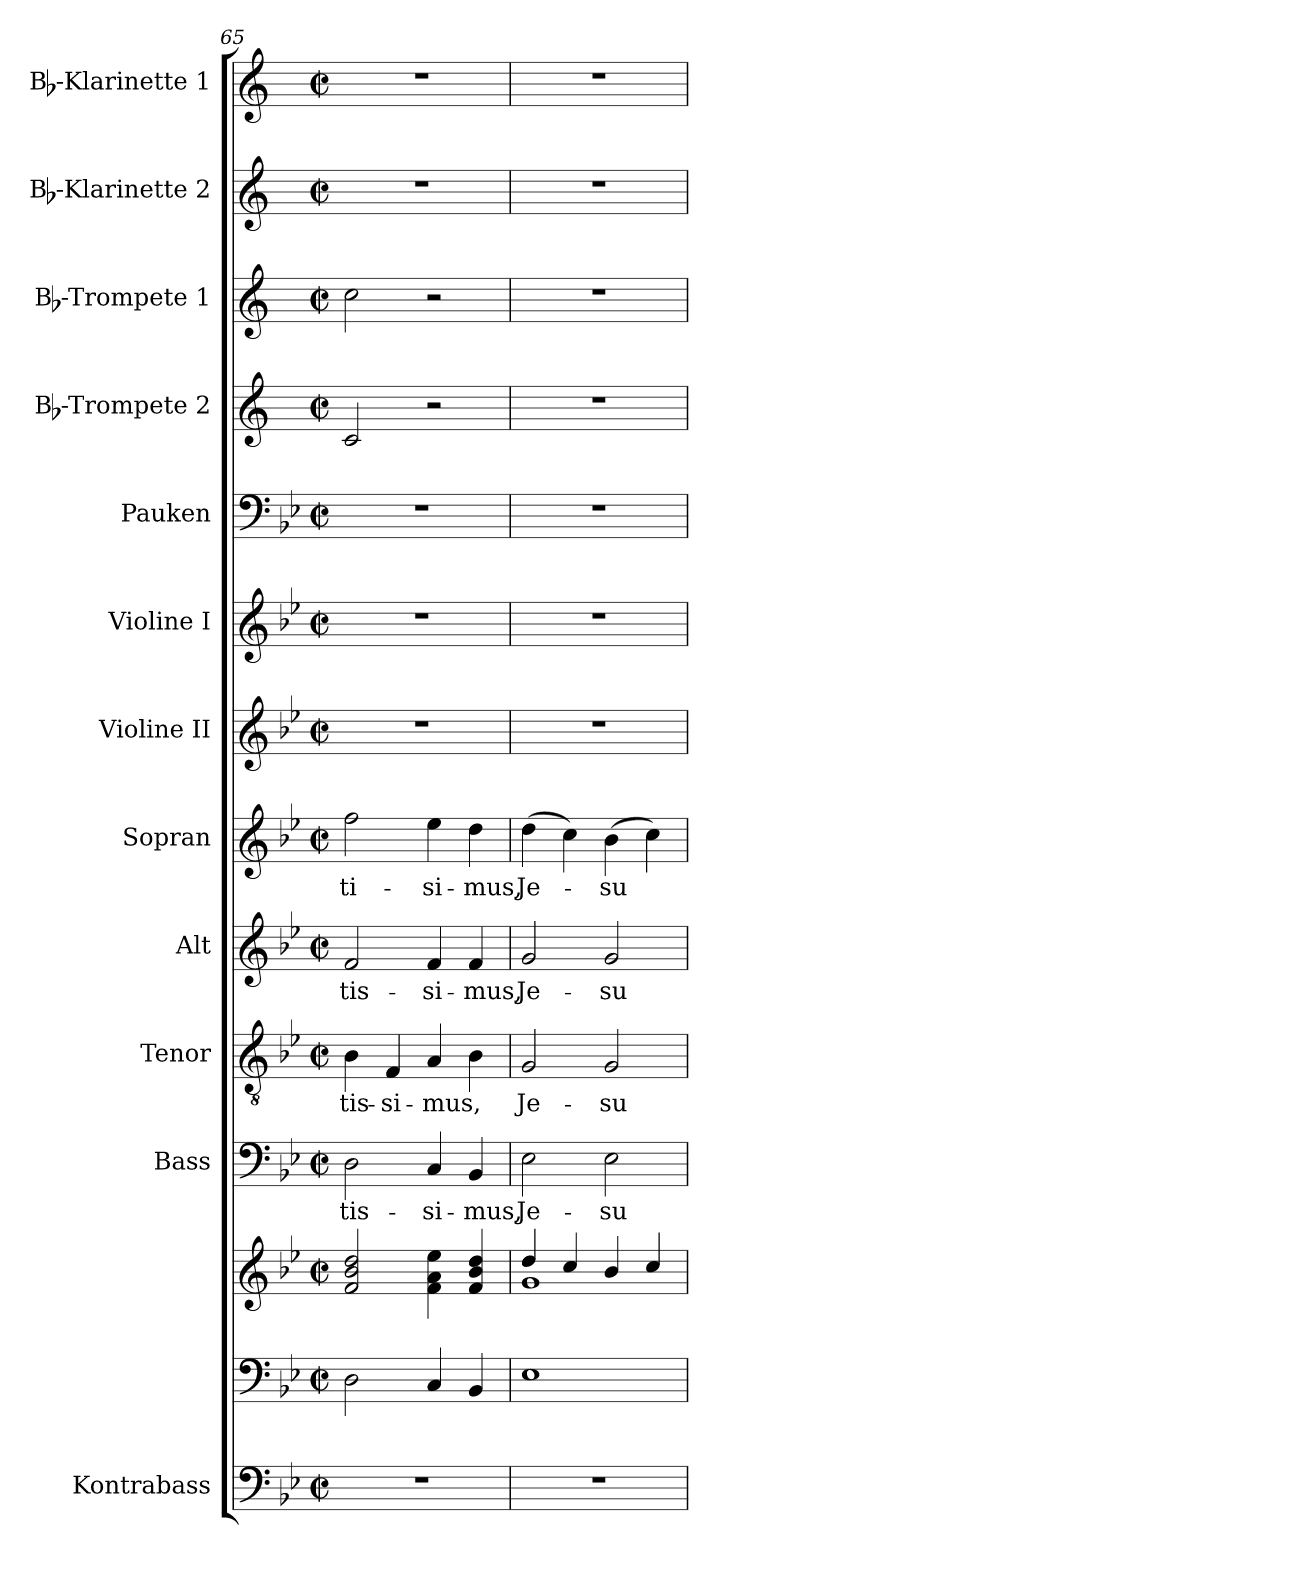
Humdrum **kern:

**kern	**kern	**kern	**kern	**text	**kern	**text	**kern	**text	**kern	**text	**kern	**kern	**kern	**kern	**kern	**kern	**kern
*part13	*part12	*part12	*part11	*part11	*part10	*part10	*part9	*part9	*part8	*part8	*part7	*part6	*part5	*part4	*part3	*part2	*part1
*staff14	*staff13	*staff12	*staff11	*staff11	*staff10	*staff10	*staff9	*staff9	*staff8	*staff8	*staff7	*staff6	*staff5	*staff4	*staff3	*staff2	*staff1
*I"Kontrabass	*	*	*I"Bass	*	*I"Tenor	*	*I"Alt	*	*I"Sopran	*	*I"Violine II	*I"Violine I	*I"Pauken	*I"Bb-Trompete 2	*I"Bb-Trompete 1	*I"Bb-Klarinette 2	*I"Bb-Klarinette 1
*I'Kb.	*	*	*I'B.	*	*I'T.	*	*I'A.	*	*I'S.	*	*I'Vl. II	*I'Vl. I	*I'Pk.	*I'Bb Trp. 2	*I'Bb Trp. 1	*I'Bb Kl. 2	*I'Bb Kl. 1
*clefF4	*clefF4	*clefG2	*clefF4	*	*clefGv2	*	*clefG2	*	*clefG2	*	*clefG2	*clefG2	*clefF4	*clefG2	*clefG2	*clefG2	*clefG2
*ITrd7c12	*	*	*	*	*	*	*	*	*	*	*	*	*	*ITrd1c2	*ITrd1c2	*ITrd1c2	*ITrd1c2
*k[b-e-]	*k[b-e-]	*k[b-e-]	*k[b-e-]	*	*k[b-e-]	*	*k[b-e-]	*	*k[b-e-]	*	*k[b-e-]	*k[b-e-]	*k[b-e-]	*k[b-e-]	*k[b-e-]	*k[b-e-]	*k[b-e-]
*B-:	*B-:	*B-:	*B-:	*	*B-:	*	*B-:	*	*B-:	*	*B-:	*B-:	*B-:	*B-:	*B-:	*B-:	*B-:
*M2/2	*M2/2	*M2/2	*M2/2	*	*M2/2	*	*M2/2	*	*M2/2	*	*M2/2	*M2/2	*M2/2	*M2/2	*M2/2	*M2/2	*M2/2
*met(c|)	*met(c|)	*met(c|)	*met(c|)	*	*met(c|)	*	*met(c|)	*	*met(c|)	*	*met(c|)	*met(c|)	*met(c|)	*met(c|)	*met(c|)	*met(c|)	*met(c|)
=65	=65	=65	=65	=65	=65	=65	=65	=65	=65	=65	=65	=65	=65	=65	=65	=65	=65
!	!	!	!	!LO:LY:b	!	!LO:LY:b	!	!LO:LY:b	!	!LO:LY:b	!	!	!	!	!	!	!
1r	2D\	2f/ 2b-/ 2dd/	2D\	-tis-	4B-\	-tis-	2f/	-tis-	2ff\	-ti-	1r	1r	1r	2B-/	2b-\	1r	1r
!	!	!	!	!	!	!LO:LY:b	!	!	!	!	!	!	!	!	!	!	!
.	.	.	.	.	4F/	-si-	.	.	.	.	.	.	.	.	.	.	.
!	!	!	!	!LO:LY:b	!	!LO:LY:b	!	!LO:LY:b	!	!LO:LY:b	!	!	!	!	!	!	!
.	4C/	4f\ 4a\ 4ee-\	4C/	-si-	4A/	-mus,	4f/	-si-	4ee-\	-si-	.	.	.	2r	2r	.	.
!	!	!	!	!LO:LY:b	!	!	!	!LO:LY:b	!	!LO:LY:b	!	!	!	!	!	!	!
.	4BB-/	4f/ 4b-/ 4dd/	4BB-/	-mus,	4B-\	.	4f/	-mus,	4dd\	-mus,	.	.	.	.	.	.	.
!!LO:PB:g=z
=66	=66	=66	=66	=66	=66	=66	=66	=66	=66	=66	=66	=66	=66	=66	=66	=66	=66
*	*	*^	*	*	*	*	*	*	*	*	*	*	*	*	*	*	*
!	!	!	!	!	!LO:LY:b	!	!LO:LY:b	!	!LO:LY:b	!	!LO:LY:b	!	!	!	!	!	!	!
1r	1E-	4dd/	1g	2E-\	Je-	2G/	Je-	2g/	Je-	(>4dd\	Je-	1r	1r	1r	1r	1r	1r	1r
.	.	4cc/	.	.	.	.	.	.	.	4cc\)	.	.	.	.	.	.	.	.
!	!	!	!	!	!LO:LY:b	!	!LO:LY:b	!	!LO:LY:b	!	!LO:LY:b	!	!	!	!	!	!	!
.	.	4b-/	.	2E-\	-su	2G/	-su	2g/	-su	(>4b-\	-su	.	.	.	.	.	.	.
.	.	4cc/	.	.	.	.	.	.	.	4cc\)	.	.	.	.	.	.	.	.
*	*	*v	*v	*	*	*	*	*	*	*	*	*	*	*	*	*	*	*
=	=	=	=	=	=	=	=	=	=	=	=	=	=	=	=	=	=
*-	*-	*-	*-	*-	*-	*-	*-	*-	*-	*-	*-	*-	*-	*-	*-	*-	*-
